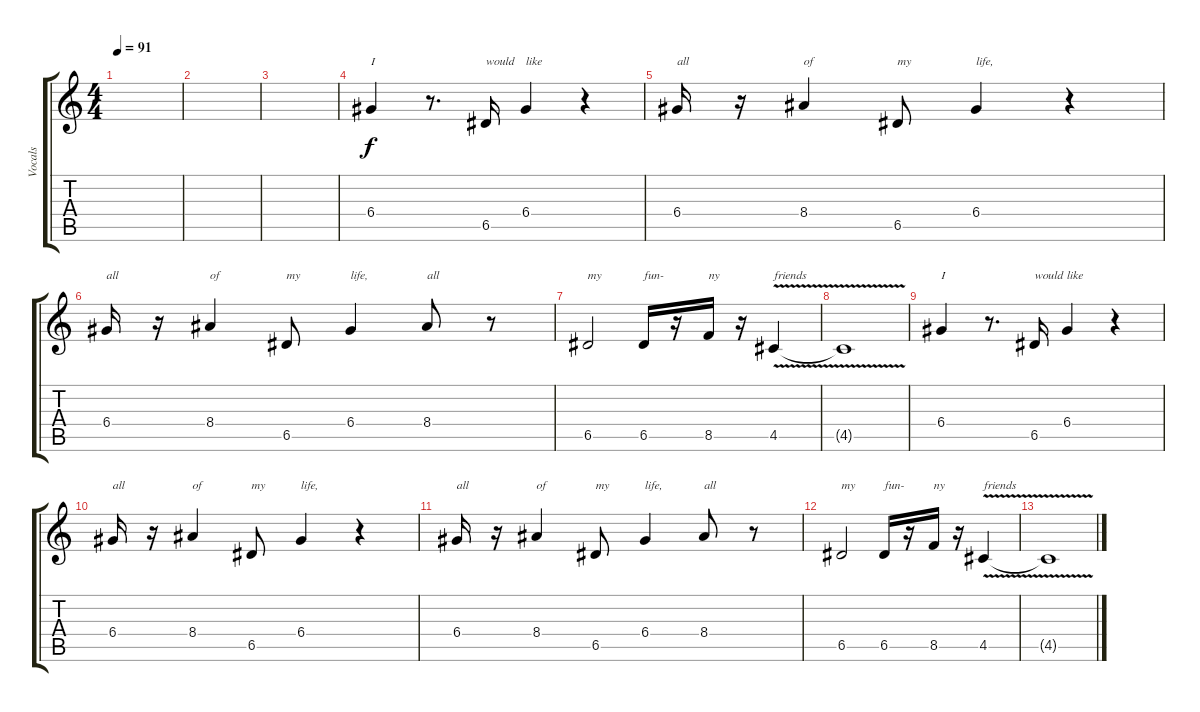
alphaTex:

\track ("Vocals" "Vocals") {instrument overdrivenguitar}
\staff {score tabs}
\tuning (E4 B3 G3 D3 A2 E2) {hide}
\ts (4 4)
\tempo 91
\clef g2
\ks c
|
|
|
6.4.4{txt "I"} r.8{d} 6.5.16{txt "would"} 6.4.4{txt "like"} r.4 |
6.4.16{txt "all"} r.16 8.4.4{txt "of"} 6.5.8{txt "my"} 6.4.4{txt "life,"} r.4 |
6.4.16{txt "all"} r.16 8.4.4{txt "of"} 6.5.8{txt "my"} 6.4.4{txt "life,"} 8.4.8{txt "all"} r.8 |
6.5.2{txt "my"} 6.5.16{txt "fun-"} r.16 8.5.16{txt "ny"} r.16 4.5{v}.4{txt "friends"} |
4.5{t}.1 |
6.4.4{txt "I"} r.8{d} 6.5.16{txt "would"} 6.4.4{txt "like"} r.4 |
6.4.16{txt "all"} r.16 8.4.4{txt "of"} 6.5.8{txt "my"} 6.4.4{txt "life,"} r.4 |
6.4.16{txt "all"} r.16 8.4.4{txt "of"} 6.5.8{txt "my"} 6.4.4{txt "life,"} 8.4.8{txt "all"} r.8 |
6.5.2{txt "my"} 6.5.16{txt "fun-"} r.16 8.5.16{txt "ny"} r.16 4.5{v}.4{txt "friends"} |
4.5{t}.1
